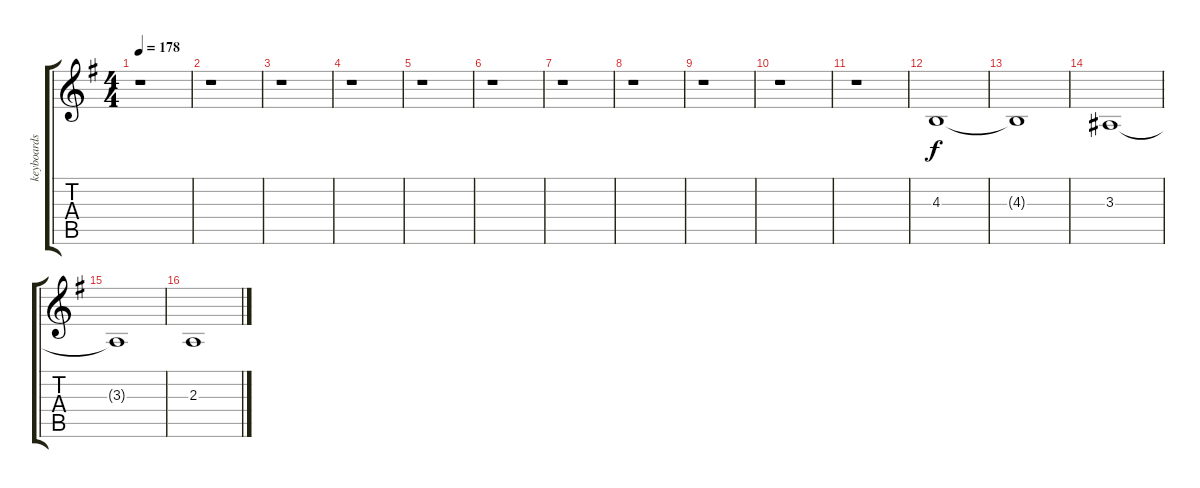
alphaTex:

\track ("keyboards 2" "keyboards ") {instrument synthvoice}
\staff {score tabs}
\tuning (E4 B3 G3 D3 A2 E2) {hide}
\ts (4 4)
\tempo 178
\clef g2
\ks eminor
r.1{dy f} |
r.1 |
r.1 |
r.1 |
r.1 |
r.1 |
r.1 |
r.1 |
r.1 |
r.1 |
r.1 |
4.3.1 |
4.3{t}.1 |
3.3.1 |
3.3{t}.1 |
2.3.1
